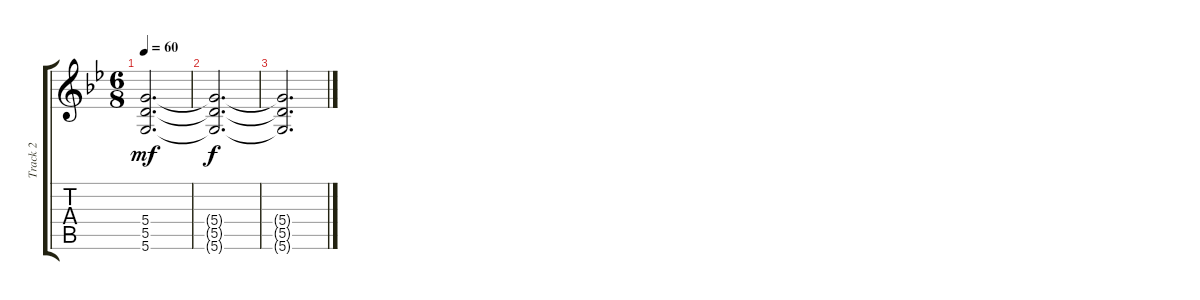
\track ("Track 2" "Track 2") {instrument distortionguitar}
\staff {score tabs}
\tuning (E4 B3 G3 D3 A2 D2) {hide}
\ts (6 8)
\tempo 60
\clef g2
\ks gminor
(5.4 5.5 5.6).2{d dy mf} |
(5.4{t} 5.5{t} 5.6{t}).2{d dy f} |
(5.4{t} 5.5{t} 5.6{t}).2{d}
